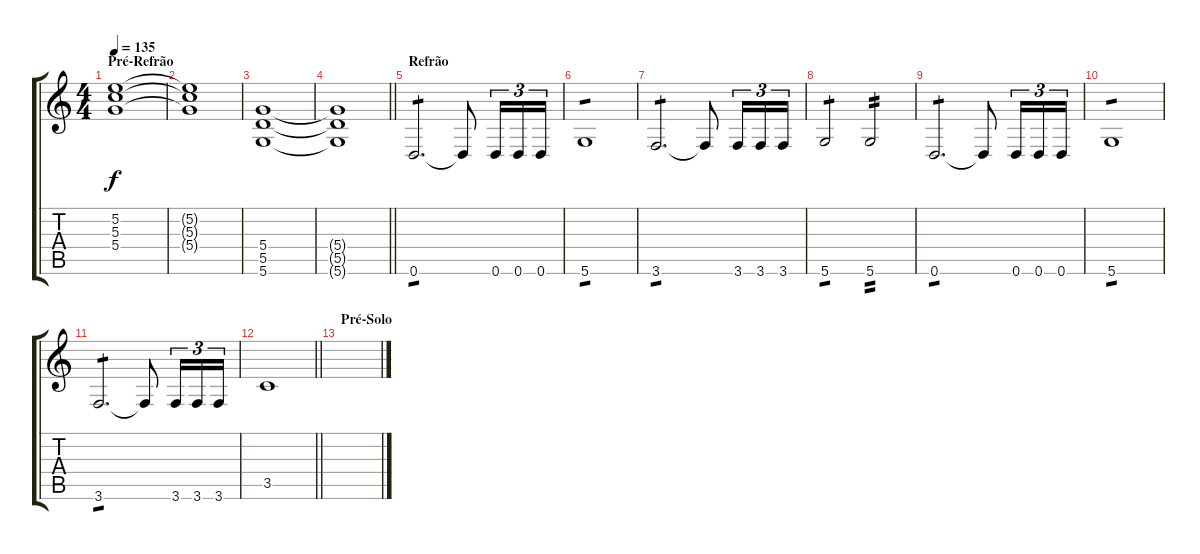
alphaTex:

\track "" {instrument distortionguitar}
\staff {score tabs}
\tuning (E4 B3 G3 D3 A2 D2) {hide}
\ts (4 4)
\section ("" "Pré-Refrão")
\tempo 135
\clef g2
\ks c
(5.2 5.3 5.4).1{dy f} |
(5.2{t} 5.3{t} 5.4{t}).1 |
(5.4 5.5 5.6).1 |
\barLineRight lightlight
(5.4{t} 5.5{t} 5.6{t}).1 |
\section ("" "Refrão")
0.6.2{d tp 1} 0.6{t}.8 0.6.16{tu (3 2)} 0.6.16{tu (3 2)} 0.6.16{tu (3 2)} |
5.6.1{tp 1} |
3.6.2{d tp 1} 3.6{t}.8 3.6.16{tu (3 2)} 3.6.16{tu (3 2)} 3.6.16{tu (3 2)} |
5.6.2{tp 1} 5.6.2{tp 2} |
0.6.2{d tp 1} 0.6{t}.8 0.6.16{tu (3 2)} 0.6.16{tu (3 2)} 0.6.16{tu (3 2)} |
5.6.1{tp 1} |
3.6.2{d tp 1} 3.6{t}.8 3.6.16{tu (3 2)} 3.6.16{tu (3 2)} 3.6.16{tu (3 2)} |
\barLineRight lightlight
3.5.1 |
\section ("" "Pré-Solo")
